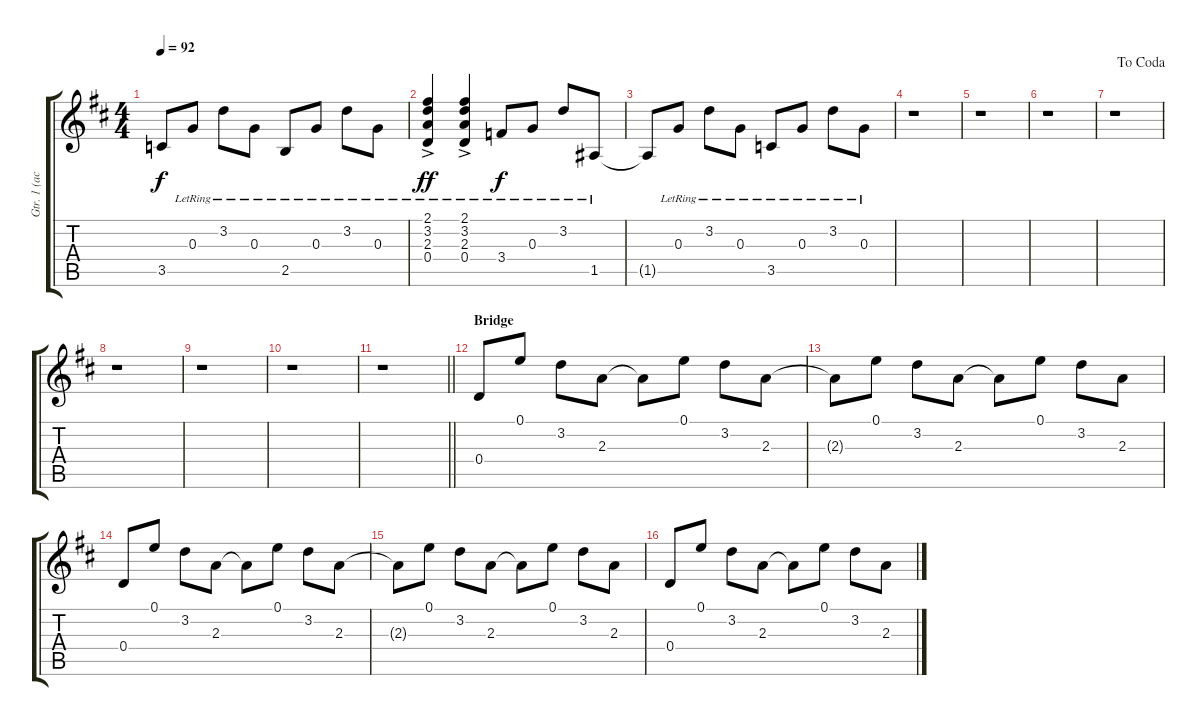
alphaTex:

\track ("Gtr. 1 (acous.)" "Gtr. 1 (ac") {instrument acousticguitarnylon}
\staff {score tabs}
\tuning (E4 B3 G3 D3 A2 E2) {hide}
\ts (4 4)
\tempo 92
\clef g2
\ks d
3.5{t}.8{dy f} 0.3{lr}.8 3.2{lr}.8 0.3{lr}.8 2.5{lr}.8 0.3{lr}.8 3.2{lr}.8 0.3{lr}.8 |
(2.1{ac lr} 3.2{ac lr} 2.3{ac lr} 0.4{ac lr}).4{dy ff} (2.1{ac lr} 3.2{ac lr} 2.3{ac lr} 0.4{ac lr}).4 3.4{lr}.8{dy f} 0.3{lr}.8 3.2{lr}.8 1.5{lr}.8 |
1.5{t}.8 0.3{lr}.8 3.2{lr}.8 0.3{lr}.8 3.5{lr}.8 0.3{lr}.8 3.2{lr}.8 0.3{lr}.8 |
r.1 |
r.1 |
r.1 |
\jump dacoda
r.1 |
r.1 |
r.1 |
r.1 |
\barLineRight lightlight
r.1 |
\section ("" "Bridge")
0.4.8 0.1.8 3.2.8 2.3.8 2.3{t}.8 0.1.8 3.2.8 2.3.8 |
2.3{t}.8 0.1.8 3.2.8 2.3.8 2.3{t}.8 0.1.8 3.2.8 2.3.8 |
0.4.8 0.1.8 3.2.8 2.3.8 2.3{t}.8 0.1.8 3.2.8 2.3.8 |
2.3{t}.8 0.1.8 3.2.8 2.3.8 2.3{t}.8 0.1.8 3.2.8 2.3.8 |
0.4.8 0.1.8 3.2.8 2.3.8 2.3{t}.8 0.1.8 3.2.8 2.3.8
